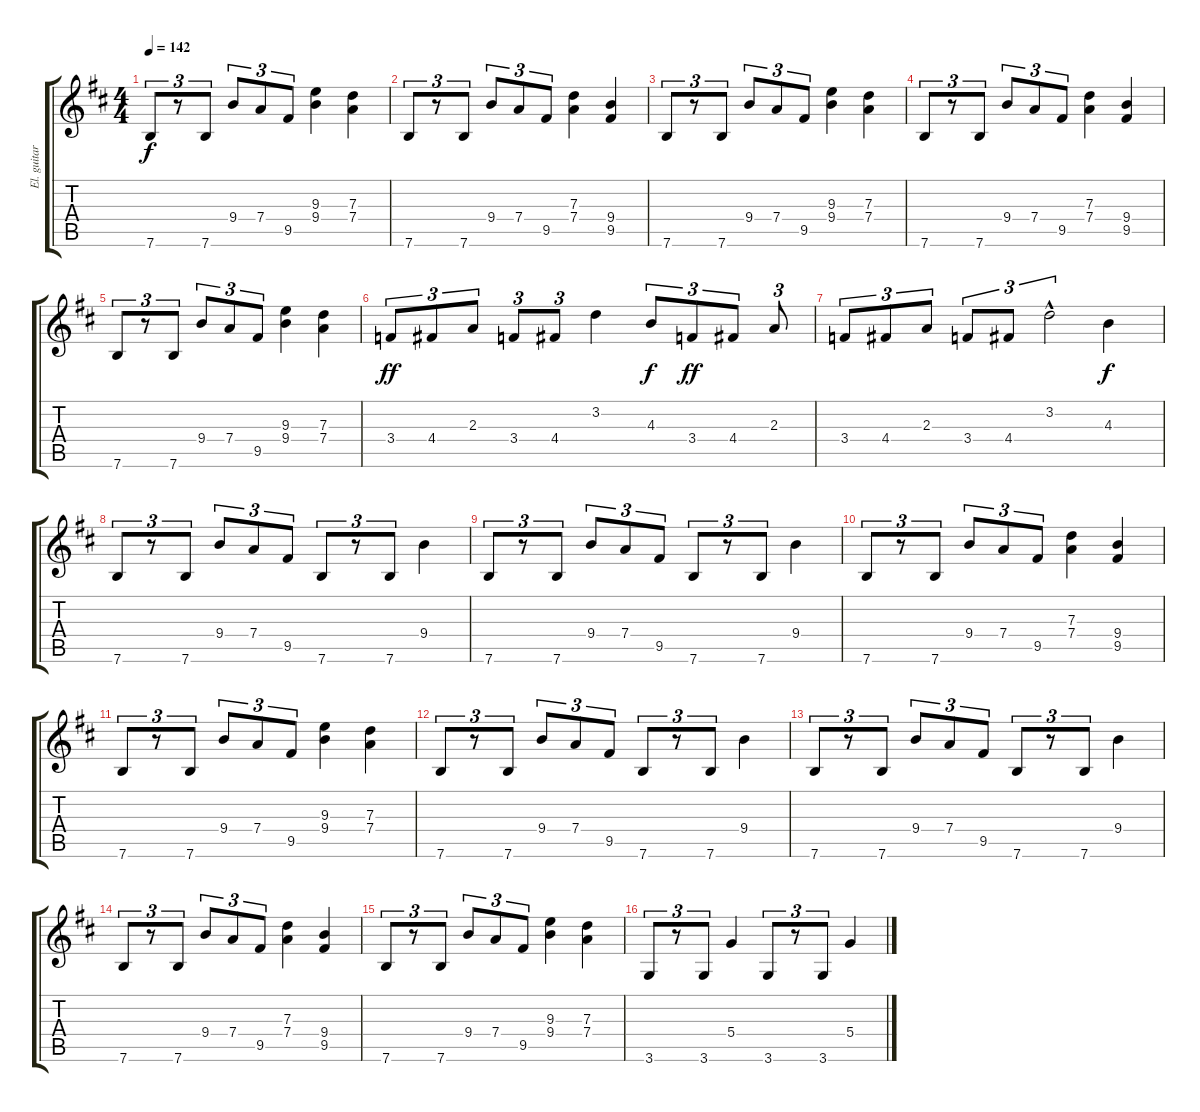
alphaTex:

\track ("El. guitar 1" "El. guitar") {instrument overdrivenguitar}
\staff {score tabs}
\tuning (E4 B3 G3 D3 A2 E2) {hide}
\ts (4 4)
\tempo 142
\clef g2
\ks bminor
7.6.8{tu (3 2) dy f} r.8{tu (3 2)} 7.6.8{tu (3 2)} 9.4.8{tu (3 2)} 7.4.8{tu (3 2)} 9.5.8{tu (3 2)} (9.3 9.4).4 (7.3 7.4).4 |
7.6.8{tu (3 2)} r.8{tu (3 2)} 7.6.8{tu (3 2)} 9.4.8{tu (3 2)} 7.4.8{tu (3 2)} 9.5.8{tu (3 2)} (7.3 7.4).4 (9.4 9.5).4 |
7.6.8{tu (3 2)} r.8{tu (3 2)} 7.6.8{tu (3 2)} 9.4.8{tu (3 2)} 7.4.8{tu (3 2)} 9.5.8{tu (3 2)} (9.3 9.4).4 (7.3 7.4).4 |
7.6.8{tu (3 2)} r.8{tu (3 2)} 7.6.8{tu (3 2)} 9.4.8{tu (3 2)} 7.4.8{tu (3 2)} 9.5.8{tu (3 2)} (7.3 7.4).4 (9.4 9.5).4 |
7.6.8{tu (3 2)} r.8{tu (3 2)} 7.6.8{tu (3 2)} 9.4.8{tu (3 2)} 7.4.8{tu (3 2)} 9.5.8{tu (3 2)} (9.3 9.4).4 (7.3 7.4).4 |
3.4.8{tu (3 2) dy ff} 4.4.8{tu (3 2)} 2.3.8{tu (3 2)} 3.4.8{tu (3 2)} 4.4.8{tu (3 2)} 3.2.4 4.3.8{tu (3 2) dy f} 3.4.8{tu (3 2) dy ff} 4.4.8{tu (3 2)} 2.3.8{tu (3 2)} |
3.4.8{tu (3 2)} 4.4.8{tu (3 2)} 2.3.8{tu (3 2)} 3.4.8{tu (3 2)} 4.4.8{tu (3 2)} 3.2{hac}.2{tu (3 2)} 4.3.4{dy f} |
7.6.8{tu (3 2)} r.8{tu (3 2)} 7.6.8{tu (3 2)} 9.4.8{tu (3 2)} 7.4.8{tu (3 2)} 9.5.8{tu (3 2)} 7.6.8{tu (3 2)} r.8{tu (3 2)} 7.6.8{tu (3 2)} 9.4.4 |
7.6.8{tu (3 2)} r.8{tu (3 2)} 7.6.8{tu (3 2)} 9.4.8{tu (3 2)} 7.4.8{tu (3 2)} 9.5.8{tu (3 2)} 7.6.8{tu (3 2)} r.8{tu (3 2)} 7.6.8{tu (3 2)} 9.4.4 |
7.6.8{tu (3 2)} r.8{tu (3 2)} 7.6.8{tu (3 2)} 9.4.8{tu (3 2)} 7.4.8{tu (3 2)} 9.5.8{tu (3 2)} (7.3 7.4).4 (9.4 9.5).4 |
7.6.8{tu (3 2)} r.8{tu (3 2)} 7.6.8{tu (3 2)} 9.4.8{tu (3 2)} 7.4.8{tu (3 2)} 9.5.8{tu (3 2)} (9.3 9.4).4 (7.3 7.4).4 |
7.6.8{tu (3 2)} r.8{tu (3 2)} 7.6.8{tu (3 2)} 9.4.8{tu (3 2)} 7.4.8{tu (3 2)} 9.5.8{tu (3 2)} 7.6.8{tu (3 2)} r.8{tu (3 2)} 7.6.8{tu (3 2)} 9.4.4 |
7.6.8{tu (3 2)} r.8{tu (3 2)} 7.6.8{tu (3 2)} 9.4.8{tu (3 2)} 7.4.8{tu (3 2)} 9.5.8{tu (3 2)} 7.6.8{tu (3 2)} r.8{tu (3 2)} 7.6.8{tu (3 2)} 9.4.4 |
7.6.8{tu (3 2)} r.8{tu (3 2)} 7.6.8{tu (3 2)} 9.4.8{tu (3 2)} 7.4.8{tu (3 2)} 9.5.8{tu (3 2)} (7.3 7.4).4 (9.4 9.5).4 |
7.6.8{tu (3 2)} r.8{tu (3 2)} 7.6.8{tu (3 2)} 9.4.8{tu (3 2)} 7.4.8{tu (3 2)} 9.5.8{tu (3 2)} (9.3 9.4).4 (7.3 7.4).4 |
3.6.8{tu (3 2)} r.8{tu (3 2)} 3.6.8{tu (3 2)} 5.4.4 3.6.8{tu (3 2)} r.8{tu (3 2)} 3.6.8{tu (3 2)} 5.4.4
